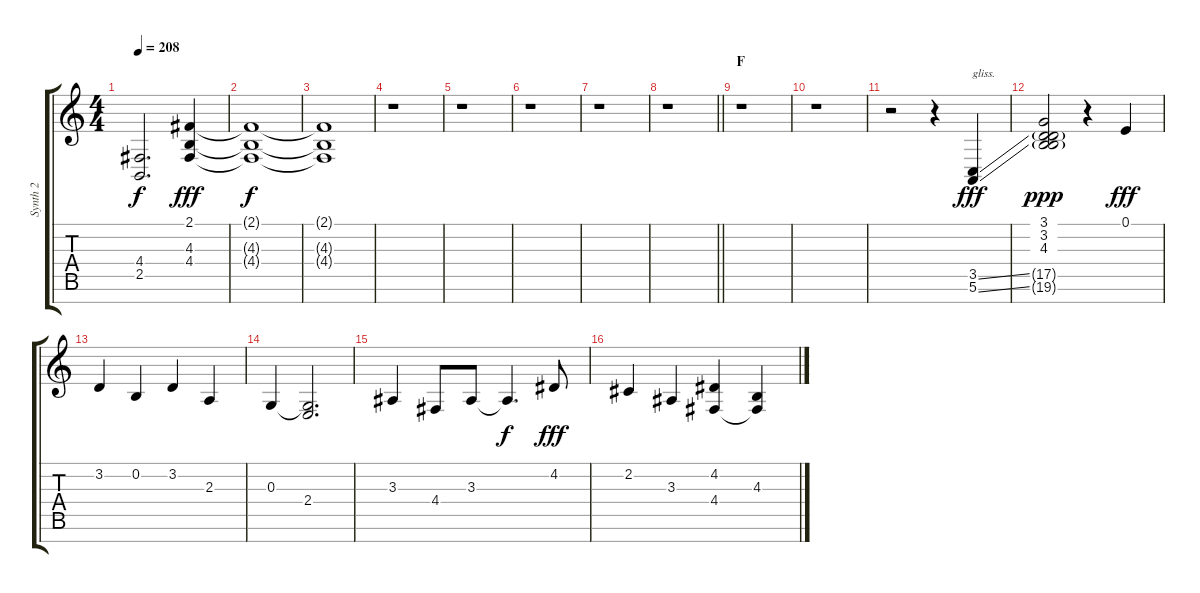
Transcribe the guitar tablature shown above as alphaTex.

\track ("Synth 2" "Synth 2") {instrument synthstrings1}
\staff {score tabs}
\tuning (E4 B3 G3 D3 A2 E2 B1) {hide}
\ts (4 4)
\tempo 208
\clef g2
\ks c
(4.4{t} 2.5{t}).2{d dy f} (2.1 4.3 4.4).4{dy fff} |
(2.1{t} 4.3{t} 4.4{t}).1{dy f} |
(2.1{t} 4.3{t} 4.4{t}).1 |
r.1 |
r.1 |
r.1 |
r.1 |
\barLineRight lightlight
r.1 |
\section ("" "F")
r.1 |
r.1 |
r.2 r.4 (3.5{ss} 5.6{ss}).4{txt "gliss." dy fff} |
(3.1 3.2 4.3 17.5{g} 19.6{g}).2{dy ppp} r.4 0.1.4{dy fff} |
3.2.4 0.2.4 3.2.4 2.3.4 |
0.3.4 (0.3{t} 2.4).2{d} |
3.3.4 4.4.8 3.3.8 3.3{t}.4{d dy f} 4.2.8{dy fff} |
2.2.4 3.3.4 (4.2 4.4).4 (4.3 4.4{t}).4
